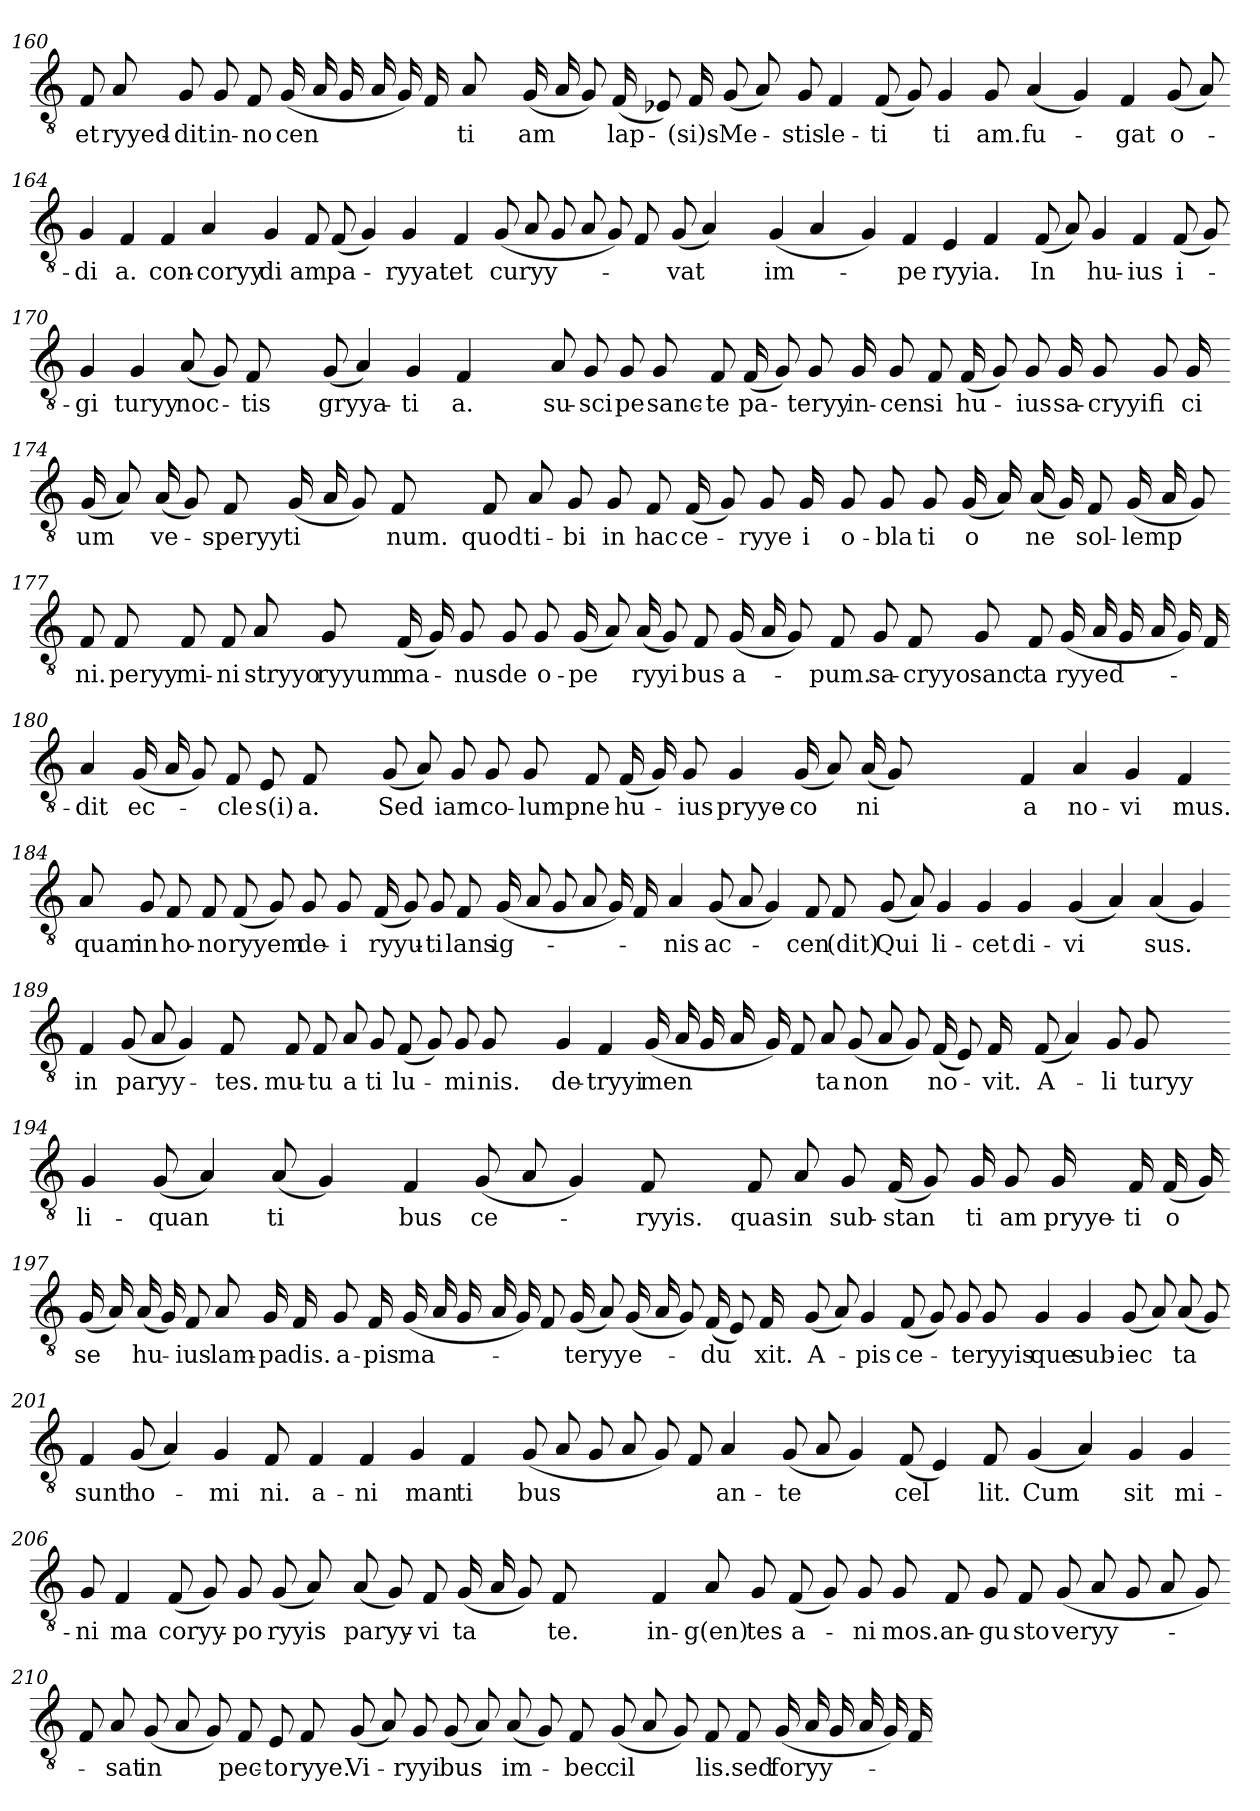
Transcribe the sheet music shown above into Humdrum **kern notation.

**kern	**text
*part1	*part1
*staff1	*staff1
*clefGv2	*
*k[]	*
=160	=160
8F	et
8A	ryyed-
8G	-dit
8G	in-
8F	no
(16G	cen
16A	.
16G	.
16A	.
16G)	.
16F	.
=161-	=161-
8A	ti
8ryy	.
(16G	-am
16A	.
8G)	.
(16F	lap-
8E-)	.
16F	-(si)s
(8G	Me-
8A)	.
=162-	=162-
8G	-stis
4F	le-
(8F	ti
8G)	.
4G	ti
8G	-am.
=163-	=163-
(4A	fu-
4G)	.
4F	-gat
(8G	o-
8A)	.
=164-	=164-
4G	di
4F	-a.
4F	con-
4A	coryy
=165-	=165-
4G	di
8F	-am
(8F	pa-
4G)	.
4G	-ryyat.
=166-	=166-
4F	et
(8G	curyy-
8A	.
8G	.
8A	.
8G)	.
8F	.
=167-	=167-
(8G	-vat
4A)	.
8ryy	.
(4G	im-
4A	.
=168-	=168-
4G)	.
4F	pe
4E-	ryyi
4F	-a.
=169-	=169-
(8F	In
8A)	.
4G	hu-
4F	-ius
(8F	i-
8G)	.
=170-	=170-
4G	gi
4G	-turyy
(8A	noc-
8G)	.
8F	-tis
8ryy	.
=171-	=171-
(8G	gryya-
4A)	.
4G	ti
4F	-a.
8ryy	.
=172-	=172-
8A	su-
8G	sci
8G	-pe
8G	sanc-
8F	-te
(16F	pa-
8G)	.
8G	-teryy
16G	in-
=173-	=173-
8G	cen
8F	-si
(16F	hu-
8G)	.
8G	-ius
16G	sa-
8G	cryyi
8G	fi
16G	ci
16ryy	.
=174-	=174-
(16G	-um
8A)	.
(16A	ve-
8G)	.
8F	speryy
(16G	ti
16A	.
8G)	.
8F	-num.
8ryy	.
=175-	=175-
8F	quod
8A	ti-
8G	-bi
8G	in
8F	hac
(16F	ce-
8G)	.
8G	ryye
16G	-i
=176-	=176-
8G	o-
8G	bla
8G	ti
(16G	o
16A)	.
(16A	-ne
16G)	.
8F	sol-
(16G	lemp
16A	.
8G)	.
=177-	=177-
8F	-ni.
8F	peryy
8F	mi-
8F	ni
8A	stryyo
8G	-ryyum
(16F	ma-
16G)	.
8G	-nus
=178-	=178-
8G	de
8G	o-
(16G	pe
8A)	.
(16A	ryyi
8G)	.
8F	-bus
(16G	a-
16A	.
8G)	.
=179-	=179-
8F	-pum.
8G	sa-
8F	cryyo
8G	sanc
8F	-ta
(16G	ryyed-
16A	.
16G	.
16A	.
16G)	.
16F	.
=180-	=180-
4A	-dit
(16G	ec-
16A	.
8G)	.
8F	cle
8E-	s(i)
8F	-a.
8ryy	.
=181-	=181-
(8G	Sed
8A)	.
8G	iam
8G	co-
8G	lump
8F	-ne
(16F	hu-
16G)	.
8G	-ius
=182-	=182-
4G	pryye-
(16G	co
8A)	.
(16A	ni
8G)	.
8ryy	.
4ryy	.
=183-	=183-
4F	-a
4A	no-
4G	vi
4F	-mus.
=184-	=184-
8A	quam
8G	in
8F	ho-
8F	no
(8F	-ryyem
8G)	.
8G	de-
8G	-i
=185-	=185-
(16F	ryyu-
8G)	.
8G	ti
8F	-lans
(16G	ig-
8A	.
8G	.
8A	.
16G)	.
16F	.
=186-	=186-
4A	-nis
(8G	ac-
8A	.
4G)	.
8F	cen
8F	-(dit)
=187-	=187-
(8G	Qui
8A)	.
4G	li-
4G	-cet
4G	di-
=188-	=188-
(4G	vi
4A)	.
(4A	-sus.
4G)	.
=189-	=189-
4F	in
(8G	paryy-
8A	.
4G)	.
8F	-tes.
8ryy	.
=190-	=190-
8F	mu-
8F	tu
8A	a
8G	-ti
(8F	lu-
8G)	.
8G	mi
8G	-nis.
=191-	=191-
4ryy	.
4G	de-
4F	tryyi
(16G	men
16A	.
16G	.
16A	.
=192-	=192-
16G)	.
8F	.
8A	-ta
(8G	non
8A	.
8G)	.
(16F	no-
8E-)	.
16F	-vit.
16ryy	.
=193-	=193-
(8F	A-
4A)	.
8G	li
8G	-turyy
8ryy	.
4ryy	.
=194-	=194-
4G	li-
(8G	quan
4A)	.
(8A	ti
4G)	.
=195-	=195-
4F	-bus
(8G	ce-
8A	.
4G)	.
8F	-ryyis.
8ryy	.
=196-	=196-
8F	quas
8A	in
8G	sub-
(16F	stan
8G)	.
16G	ti
8G	-am
16G	pryye-
16F	ti
(16F	o
16G)	.
=197-	=197-
(16G	-se
16A)	.
(16A	hu-
16G)	.
8F	-ius
8A	lam-
16G	pa
16F	-dis.
8G	a-
16F	-pis
(16G	ma-
16A	.
16G	.
=198-	=198-
16A	.
16G)	.
8F	.
(16G	-teryy
8A)	.
(16G	e-
16A	.
8G)	.
(16F	du
8E-)	.
16F	-xit.
16ryy	.
=199-	=199-
(8G	A-
8A)	.
4G	-pis
(8F	ce-
8G)	.
8G	te
8G	-ryyis
=200-	=200-
4G	que
4G	sub-
(8G	iec
8A)	.
(8A	-ta
8G)	.
=201-	=201-
4F	sunt
(8G	ho-
4A)	.
4G	mi
8F	-ni.
=202-	=202-
4F	a-
4F	ni
4G	man
4F	ti
=203-	=203-
(8G	-bus
8A	.
8G	.
8A	.
8G)	.
8F	.
4A	an-
=204-	=204-
(8G	te
8A	.
4G)	.
(8F	cel
4E-)	.
8F	-lit.
=205-	=205-
(4G	Cum
4A)	.
4G	sit
4G	mi-
=206-	=206-
8G	ni
4F	-ma
(8F	coryy-
8G)	.
8G	po
(8G	-ryyis
8A)	.
=207-	=207-
(8A	paryy-
8G)	.
8F	vi
(16G	ta
16A	.
8G)	.
8F	-te.
4ryy	.
=208-	=208-
4F	in-
8A	g(en)
8G	-tes
(8F	a-
8G)	.
8G	ni
8G	-mos.
=209-	=209-
8F	an-
8G	gu
8F	-sto
(8G	veryy-
8A	.
8G	.
8A	.
8G)	.
=210-	=210-
8F	.
8A	-sat
(8G	in
8A	.
8G)	.
8F	pec-
8E-	to
8F	-ryye.
=211-	=211-
(8G	Vi-
8A)	.
8G	ryyi
(8G	-bus
8A)	.
(8A	im-
8G)	.
8F	bec
=212-	=212-
(8G	cil
8A	.
8G)	.
8F	-lis.
8F	sed
(16G	foryy-
16A	.
16G	.
16A	.
16G)	.
16F	.
=-	=-
*-	*-
